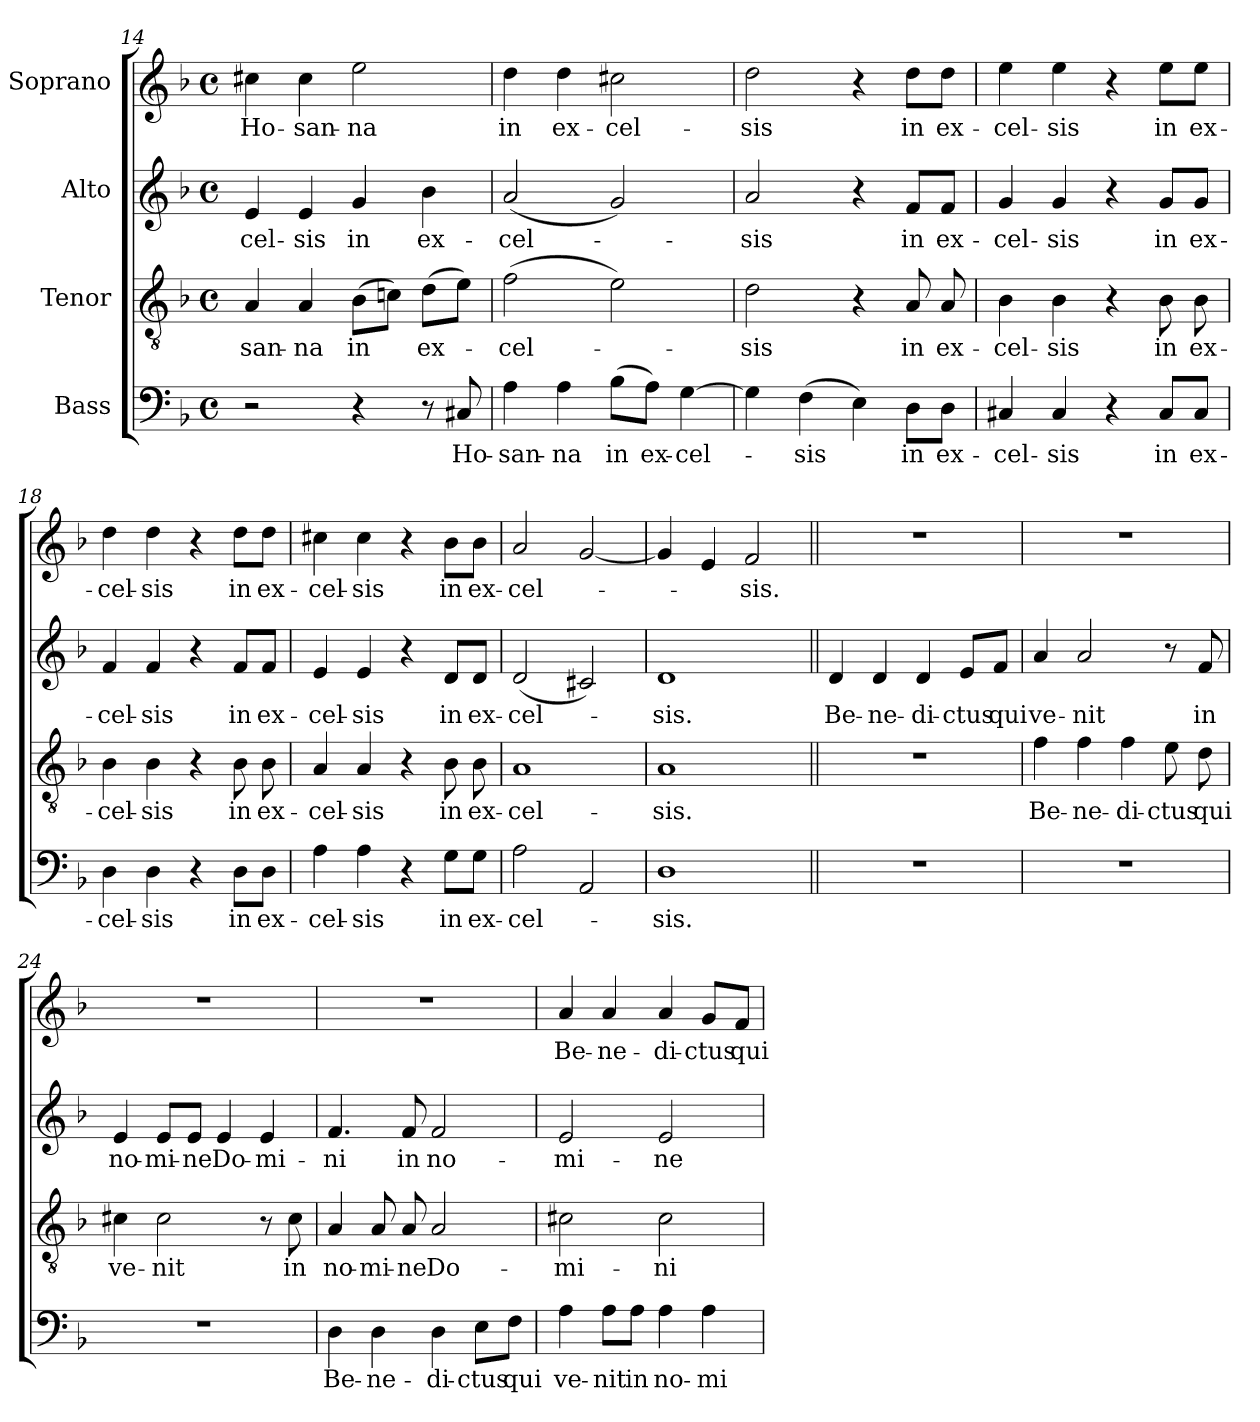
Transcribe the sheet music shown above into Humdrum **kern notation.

**kern	**text	**kern	**text	**kern	**text	**kern	**text
*part4	*part4	*part3	*part3	*part2	*part2	*part1	*part1
*staff4	*staff4	*staff3	*staff3	*staff2	*staff2	*staff1	*staff1
*I"Bass	*	*I"Tenor	*	*I"Alto	*	*I"Soprano	*
*clefF4	*	*clefGv2	*	*clefG2	*	*clefG2	*
*k[b-]	*	*k[b-]	*	*k[b-]	*	*k[b-]	*
*F:	*	*F:	*	*F:	*	*F:	*
*M4/4	*	*M4/4	*	*M4/4	*	*M4/4	*
*met(c)	*	*met(c)	*	*met(c)	*	*met(c)	*
=14	=14	=14	=14	=14	=14	=14	=14
2r	.	4A/	-san-	4e/	-cel-	4cc#X\	Ho-
.	.	4A/	-na	4e/	-sis	4cc#\	-san-
4r	.	(8B-\L	in	4g/	in	2ee\	-na
.	.	8cn\J)	.	.	.	.	.
8r	.	(8d\L	ex-	4b-\	ex-	.	.
8C#X/	Ho-	8e\J)	.	.	.	.	.
=15	=15	=15	=15	=15	=15	=15	=15
4A\	-san-	(2f\	-cel-	(2a/	-cel-	4dd\	in
4A\	na	.	.	.	.	4dd\	ex-
(8B-\L	in	2e\)	.	2g/)	.	2cc#X\	-cel-
8A\J)	ex-	.	.	.	.	.	.
[4G\	-cel-	.	.	.	.	.	.
!!LO:LB:g=z
=16	=16	=16	=16	=16	=16	=16	=16
4G\]	.	2d\	sis	2a/	sis	2dd\	-sis
(4F\	sis	.	.	.	.	.	.
4E\)	.	4r	.	4r	.	4r	.
8D\L	in	8A/	in	8f/L	in	8dd\L	in
8D\J	ex-	8A/	ex-	8f/J	ex-	8dd\J	ex-
=17	=17	=17	=17	=17	=17	=17	=17
4C#X/	-cel-	4B-\	-cel-	4g/	-cel-	4ee\	-cel-
4C#/	sis	4B-\	sis	4g/	sis	4ee\	-sis
4r	.	4r	.	4r	.	4r	.
8C#/L	in	8B-\	in	8g/L	in	8ee\L	in
8C#/J	ex-	8B-\	ex-	8g/J	ex-	8ee\J	ex-
=18	=18	=18	=18	=18	=18	=18	=18
4D\	-cel-	4B-\	-cel-	4f/	-cel-	4dd\	-cel-
4D\	-sis	4B-\	-sis	4f/	-sis	4dd\	-sis
4r	.	4r	.	4r	.	4r	.
8D\L	in	8B-\	in	8f/L	in	8dd\L	in
8D\J	ex-	8B-\	ex-	8f/J	ex-	8dd\J	ex-
=19	=19	=19	=19	=19	=19	=19	=19
4A\	-cel-	4A/	-cel-	4e/	-cel-	4cc#X\	-cel-
4A\	-sis	4A/	-sis	4e/	-sis	4cc#\	-sis
4r	.	4r	.	4r	.	4r	.
8G\L	in	8B-\	in	8d/L	in	8b-\L	in
8G\J	ex-	8B-\	ex-	8d/J	ex-	8b-\J	ex-
=20	=20	=20	=20	=20	=20	=20	=20
2A\	-cel-	1A	-cel-	(2d/	-cel-	2a/	-cel-
2AA/	.	.	.	2c#X/)	.	[2g/	.
!!LO:LB:g=z
=21	=21	=21	=21	=21	=21	=21	=21
1D	-sis.	1A	-sis.	1d	-sis.	4g/]	.
.	.	.	.	.	.	4e/	.
.	.	.	.	.	.	2f/	-sis.
=22||	=22||	=22||	=22||	=22||	=22||	=22||	=22||
1r	.	1r	.	4d/	Be-	1r	.
.	.	.	.	4d/	-ne-	.	.
.	.	.	.	4d/	-di-	.	.
.	.	.	.	8e/L	-ctus	.	.
.	.	.	.	8f/J	qui	.	.
=23	=23	=23	=23	=23	=23	=23	=23
1r	.	4f\	Be-	4a/	ve-	1r	.
.	.	4f\	-ne-	2a/	-nit	.	.
.	.	4f\	-di-	.	.	.	.
.	.	8e\	-ctus	8r	.	.	.
.	.	8d\	qui	8f/	in	.	.
=24	=24	=24	=24	=24	=24	=24	=24
1r	.	4c#X\	ve-	4e/	no-	1r	.
.	.	2c#\	-nit	8e/L	-mi-	.	.
.	.	.	.	8e/J	-ne	.	.
.	.	.	.	4e/	Do-	.	.
.	.	8r	.	4e/	-mi-	.	.
.	.	8c#\	in	.	.	.	.
=25	=25	=25	=25	=25	=25	=25	=25
4D\	-Be-	4A/	no-	4.f/	-ni	1r	.
4D\	-ne-	8A/	-mi-	.	.	.	.
.	.	8A/	-ne	8f/	in	.	.
4D\	-di-	2A/	Do-	2f/	no-	.	.
8E\L	ctus	.	.	.	.	.	.
8F\J	qui	.	.	.	.	.	.
!!LO:PB:g=z
=26	=26	=26	=26	=26	=26	=26	=26
4A\	ve-	2c#X\	-mi-	2e/	-mi-	4a/	Be-
8A\L	-nit	.	.	.	.	4a/	-ne-
8A\J	in	.	.	.	.	.	.
4A\	no-	2c#\	-ni	2e/	-ne	4a/	-di-
4A\	-mi-	.	.	.	.	8g/L	-ctus
.	.	.	.	.	.	8f/J	qui
=	=	=	=	=	=	=	=
*-	*-	*-	*-	*-	*-	*-	*-
